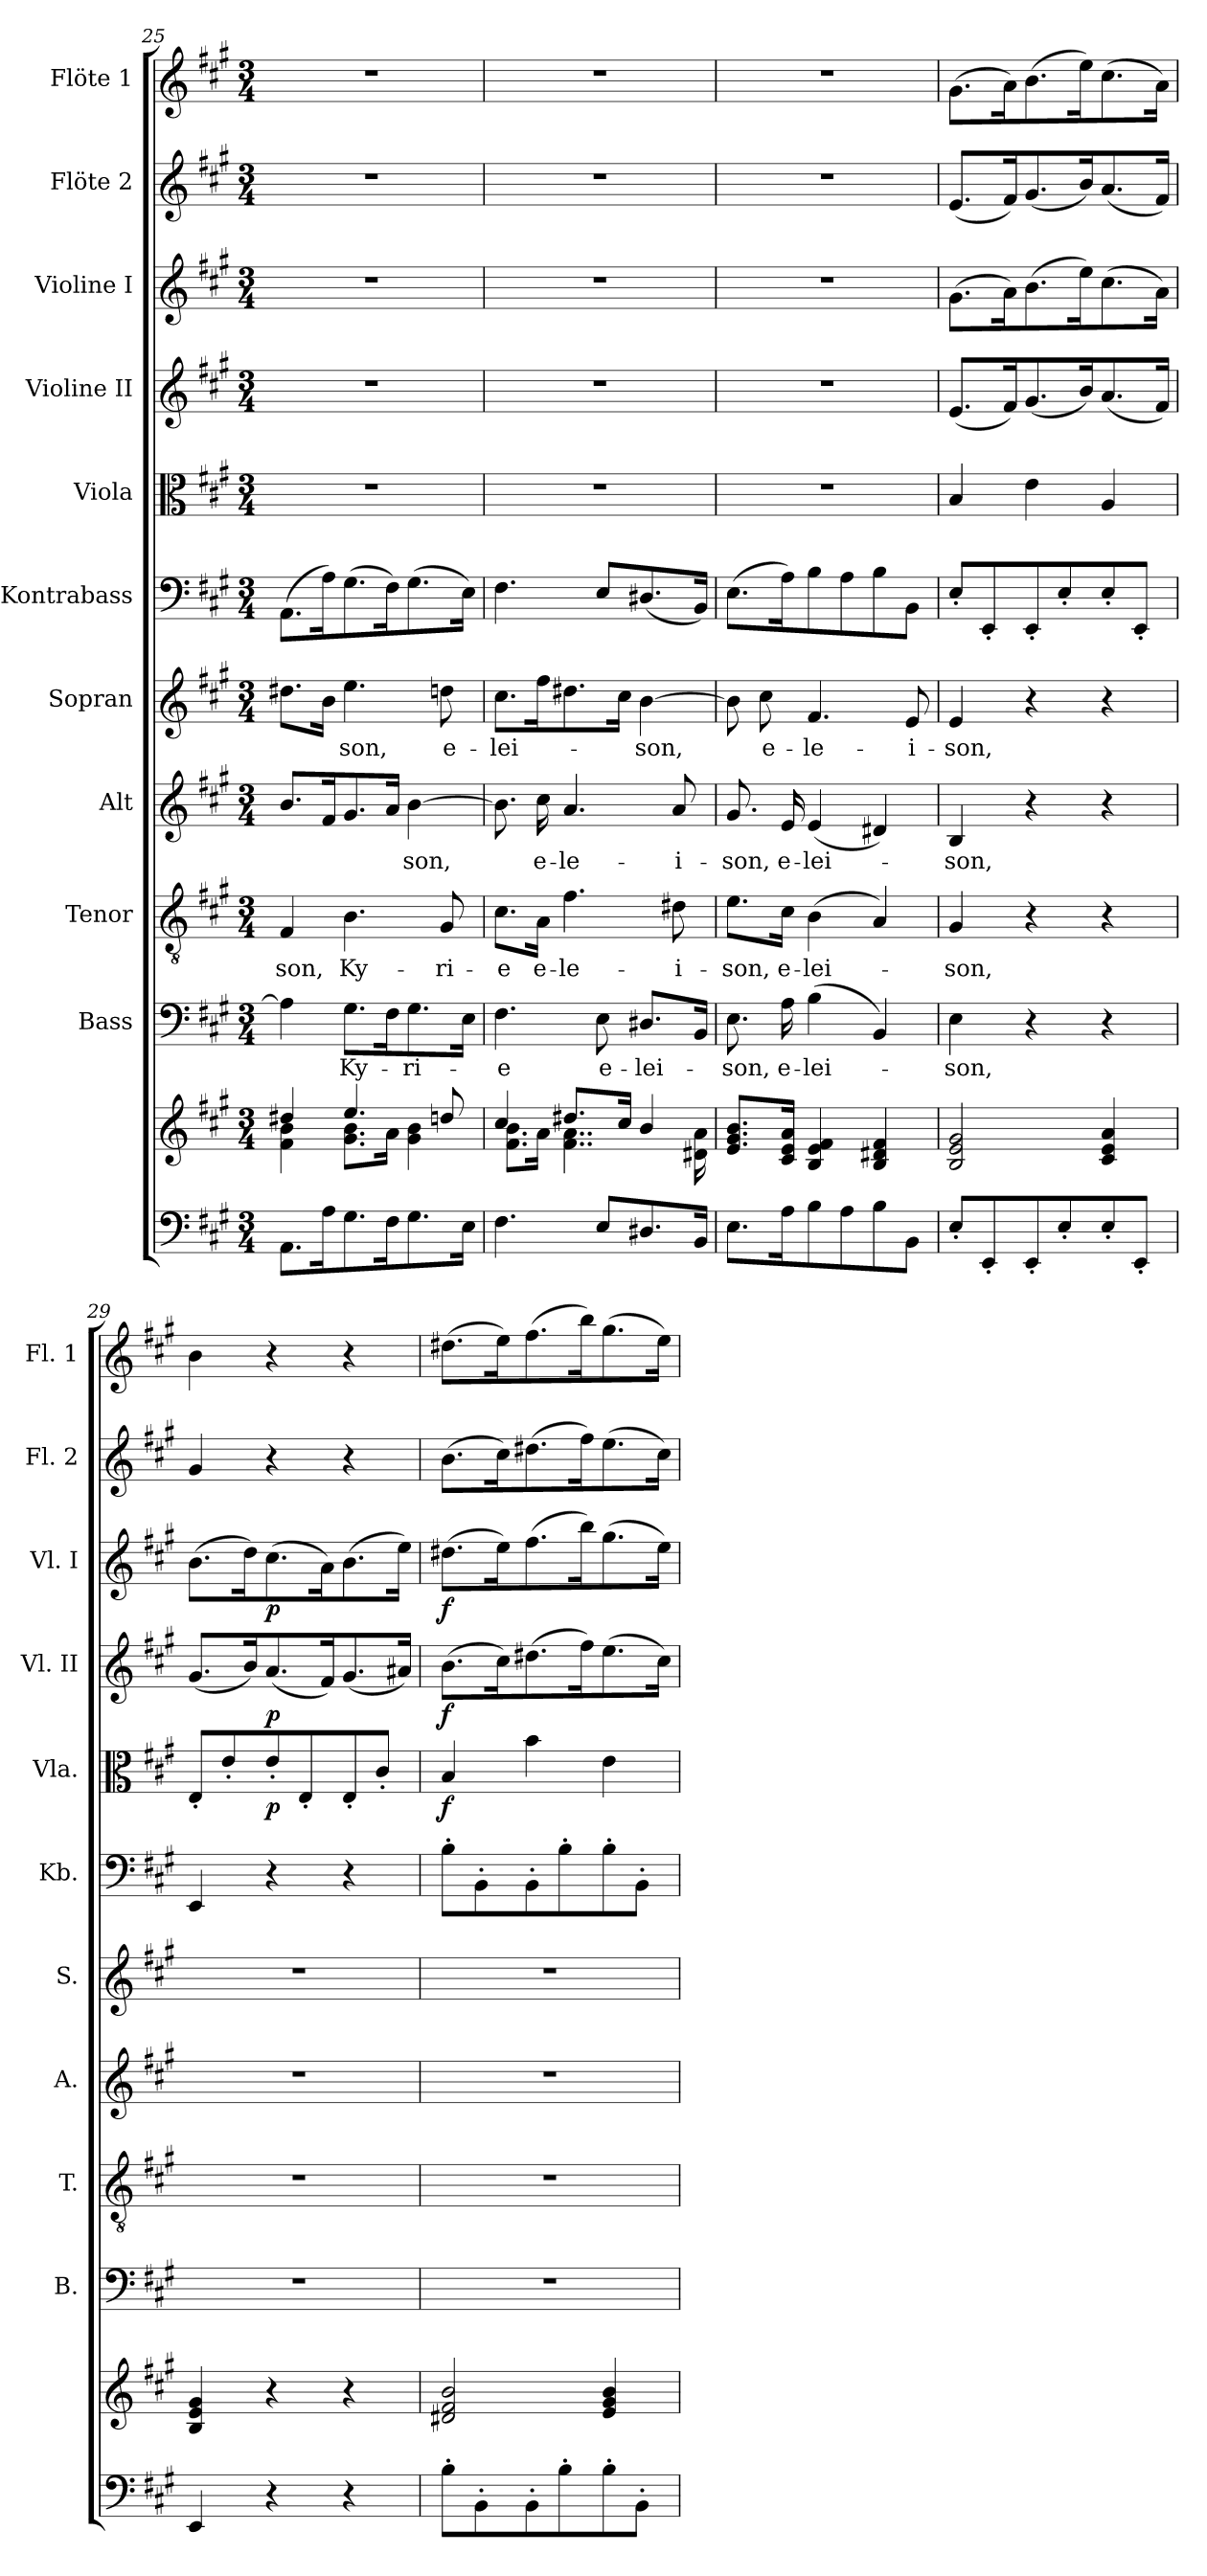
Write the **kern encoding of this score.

**kern	**kern	**kern	**text	**kern	**text	**kern	**text	**kern	**text	**kern	**kern	**dynam	**kern	**dynam	**kern	**dynam	**kern	**kern
*part11	*part11	*part10	*part10	*part9	*part9	*part8	*part8	*part7	*part7	*part6	*part5	*part5	*part4	*part4	*part3	*part3	*part2	*part1
*staff12	*staff11	*staff10	*staff10	*staff9	*staff9	*staff8	*staff8	*staff7	*staff7	*staff6	*staff5	*staff5	*staff4	*staff4	*staff3	*staff3	*staff2	*staff1
*	*	*I"Bass	*	*I"Tenor	*	*I"Alt	*	*I"Sopran	*	*I"Kontrabass	*I"Viola	*	*I"Violine II	*	*I"Violine I	*	*I"Flöte 2	*I"Flöte 1
*	*	*I'B.	*	*I'T.	*	*I'A.	*	*I'S.	*	*I'Kb.	*I'Vla.	*	*I'Vl. II	*	*I'Vl. I	*	*I'Fl. 2	*I'Fl. 1
*clefF4	*clefG2	*clefF4	*	*clefGv2	*	*clefG2	*	*clefG2	*	*clefF4	*clefC3	*	*clefG2	*	*clefG2	*	*clefG2	*clefG2
*	*	*	*	*	*	*	*	*	*	*ITrd7c12	*	*	*	*	*	*	*	*
*k[f#c#g#]	*k[f#c#g#]	*k[f#c#g#]	*	*k[f#c#g#]	*	*k[f#c#g#]	*	*k[f#c#g#]	*	*k[f#c#g#]	*k[f#c#g#]	*	*k[f#c#g#]	*	*k[f#c#g#]	*	*k[f#c#g#]	*k[f#c#g#]
*A:	*A:	*A:	*	*A:	*	*A:	*	*A:	*	*A:	*A:	*	*A:	*	*A:	*	*A:	*A:
*M3/4	*M3/4	*M3/4	*	*M3/4	*	*M3/4	*	*M3/4	*	*M3/4	*M3/4	*	*M3/4	*	*M3/4	*	*M3/4	*M3/4
=25	=25	=25	=25	=25	=25	=25	=25	=25	=25	=25	=25	=25	=25	=25	=25	=25	=25	=25
*	*^	*	*	*	*	*	*	*	*	*	*	*	*	*	*	*	*	*
!	!	!	!	!	!	!LO:LY:b	!	!	!	!	!	!	!	!	!	!	!	!	!
8.AA\L	4dd#X/	4f#\ 4b\	4A\]	.	4F#/	-son,	8.b/L	.	8.dd#X\L	.	(>8.AAA\L	2.r	.	2.r	.	2.r	.	2.r	2.r
16A\k	.	.	.	.	.	.	16f#/k	.	16b\Jk	.	16AA\k)	.	.	.	.	.	.	.	.
!	!	!	!	!LO:LY:b	!	!LO:LY:b	!	!	!	!LO:LY:b	!	!	!	!	!	!	!	!	!
8.G#\	4.ee/	8.g#\ 8.b\L	8.G#\L	Ky-	4.B\	Ky-	8.g#/	.	4.ee\	-son,	(>8.GG#\	.	.	.	.	.	.	.	.
16F#\k	.	16a\Jk	16F#\k	.	.	.	16a/Jk	.	.	.	16FF#\k)	.	.	.	.	.	.	.	.
!	!	!	!	!LO:LY:b	!	!	!	!LO:LY:b	!	!	!	!	!	!	!	!	!	!	!
8.G#\	.	4g#\ 4b\	8.G#\	-ri-	.	.	[4b\	-son,	.	.	(>8.GG#\	.	.	.	.	.	.	.	.
!	!	!	!	!	!	!LO:LY:b	!	!	!	!LO:LY:b	!	!	!	!	!	!	!	!	!
.	8ddn/	.	.	.	8G#/	-ri-	.	.	8ddn\	e-	.	.	.	.	.	.	.	.	.
16E\Jk	.	.	16E\Jk	.	.	.	.	.	.	.	16EE\Jk)	.	.	.	.	.	.	.	.
=26	=26	=26	=26	=26	=26	=26	=26	=26	=26	=26	=26	=26	=26	=26	=26	=26	=26	=26	=26
!	!	!	!	!LO:LY:b	!	!LO:LY:b	!	!	!	!LO:LY:b	!	!	!	!	!	!	!	!	!
4.F#\	4cc#/	8.f#\ 8.b\L	4.F#\	-e	8.c#\L	-e	8.b\]	.	8.cc#\L	-lei-	4.FF#\	2.r	.	2.r	.	2.r	.	2.r	2.r
!	!	!	!	!	!	!LO:LY:b	!	!LO:LY:b	!	!	!	!	!	!	!	!	!	!	!
.	.	16a\Jk	.	.	16A\Jk	e-	16cc#\	e-	16ff#\k	.	.	.	.	.	.	.	.	.	.
!	!	!	!	!	!	!LO:LY:b	!	!LO:LY:b	!	!	!	!	!	!	!	!	!	!	!
.	8.dd#X/L	4..f#\ 4..a\	.	.	4.f#\	-le-	4.a/	-le-	8.dd#X\	.	.	.	.	.	.	.	.	.	.
!	!	!	!	!LO:LY:b	!	!	!	!	!	!	!	!	!	!	!	!	!	!	!
8E/L	.	.	8E\	e-	.	.	.	.	.	.	8EE/L	.	.	.	.	.	.	.	.
.	16cc#/Jk	.	.	.	.	.	.	.	16cc#\Jk	.	.	.	.	.	.	.	.	.	.
!	!	!	!	!LO:LY:b	!	!	!	!	!	!LO:LY:b	!	!	!	!	!	!	!	!	!
8.D#X/	4b/	.	8.D#X/L	-lei-	.	.	.	.	[4b\	-son,	(<8.DD#X/	.	.	.	.	.	.	.	.
!	!	!	!	!	!	!LO:LY:b	!	!LO:LY:b	!	!	!	!	!	!	!	!	!	!	!
.	.	.	.	.	8d#X\	-i-	8a/	-i-	.	.	.	.	.	.	.	.	.	.	.
16BB/Jk	.	16d#X\ 16a\	16BB/Jk	.	.	.	.	.	.	.	16BBB/Jk)	.	.	.	.	.	.	.	.
=27	=27	=27	=27	=27	=27	=27	=27	=27	=27	=27	=27	=27	=27	=27	=27	=27	=27	=27	=27
!	!	!	!	!LO:LY:b	!	!LO:LY:b	!	!LO:LY:b	!	!	!	!	!	!	!	!	!	!	!
*	*v	*v	*	*	*	*	*	*	*	*	*	*	*	*	*	*	*	*	*
8.E\L	8.e/ 8.g#/ 8.b/L	8.E\	-son,	8.e\L	-son,	8.g#/	-son,	8b\]	.	(>8.EE\L	2.r	.	2.r	.	2.r	.	2.r	2.r
!	!	!	!	!	!	!	!	!	!LO:LY:b	!	!	!	!	!	!	!	!	!
.	.	.	.	.	.	.	.	8cc#\	e-	.	.	.	.	.	.	.	.	.
!	!	!	!LO:LY:b	!	!LO:LY:b	!	!LO:LY:b	!	!	!	!	!	!	!	!	!	!	!
16A\k	16c#/ 16e/ 16a/Jk	16A\	e-	16c#\Jk	e-	16e/	e-	.	.	16AA\k)	.	.	.	.	.	.	.	.
!	!	!	!LO:LY:b	!	!LO:LY:b	!	!LO:LY:b	!	!LO:LY:b	!	!	!	!	!	!	!	!	!
8B\	4B/ 4e/ 4f#/	(>4B\	-lei-	(>4B\	-lei-	(<4e/	-lei-	4.f#/	-le-	8BB\	.	.	.	.	.	.	.	.
8A\	.	.	.	.	.	.	.	.	.	8AA\	.	.	.	.	.	.	.	.
8B\	4B/ 4d#X/ 4f#/	4BB/)	.	4A/)	.	4d#X/)	.	.	.	8BB\	.	.	.	.	.	.	.	.
!	!	!	!	!	!	!	!	!	!LO:LY:b	!	!	!	!	!	!	!	!	!
8BB\J	.	.	.	.	.	.	.	8e/	-i-	8BBB\J	.	.	.	.	.	.	.	.
!!LO:PB:g=z
=28	=28	=28	=28	=28	=28	=28	=28	=28	=28	=28	=28	=28	=28	=28	=28	=28	=28	=28
!	!	!	!LO:LY:b	!	!LO:LY:b	!	!LO:LY:b	!	!LO:LY:b	!	!	!	!	!	!	!	!	!
8E'</L	2B/ 2e/ 2g#/	4E\	-son,	4G#/	-son,	4B/	-son,	4e/	-son,	8EE'</L	4B/	.	(<8.e/L	.	(>8.g#\L	.	(<8.e/L	(>8.g#\L
8EE'</	.	.	.	.	.	.	.	.	.	8EEE'</	.	.	.	.	.	.	.	.
.	.	.	.	.	.	.	.	.	.	.	.	.	16f#/k)	.	16a\k)	.	16f#/k)	16a\k)
8EE'</	.	4r	.	4r	.	4r	.	4r	.	8EEE'</	4e\	.	(<8.g#/	.	(>8.b\	.	(<8.g#/	(>8.b\
8E'</	.	.	.	.	.	.	.	.	.	8EE'</	.	.	.	.	.	.	.	.
.	.	.	.	.	.	.	.	.	.	.	.	.	16b/k)	.	16ee\k)	.	16b/k)	16ee\k)
8E'</	4c#/ 4e/ 4a/	4r	.	4r	.	4r	.	4r	.	8EE'</	4A/	.	(<8.a/	.	(>8.cc#\	.	(<8.a/	(>8.cc#\
8EE'</J	.	.	.	.	.	.	.	.	.	8EEE'</J	.	.	.	.	.	.	.	.
.	.	.	.	.	.	.	.	.	.	.	.	.	16f#/Jk)	.	16a\Jk)	.	16f#/Jk)	16a\Jk)
=29	=29	=29	=29	=29	=29	=29	=29	=29	=29	=29	=29	=29	=29	=29	=29	=29	=29	=29
4EE/	4B/ 4e/ 4g#/	2.r	.	2.r	.	2.r	.	2.r	.	4EEE/	8E'</L	.	(<8.g#/L	.	(>8.b\L	.	4g#/	4b\
.	.	.	.	.	.	.	.	.	.	.	8e'</	.	.	.	.	.	.	.
.	.	.	.	.	.	.	.	.	.	.	.	.	16b/k)	.	16dd\k)	.	.	.
!	!	!	!	!	!	!	!	!	!	!	!	!LO:DY:b	!	!LO:DY:b	!	!LO:DY:b	!	!
4r	4r	.	.	.	.	.	.	.	.	4r	8e'</	p	(<8.a/	p	(>8.cc#\	p	4r	4r
.	.	.	.	.	.	.	.	.	.	.	8E'</	.	.	.	.	.	.	.
.	.	.	.	.	.	.	.	.	.	.	.	.	16f#/k)	.	16a\k)	.	.	.
4r	4r	.	.	.	.	.	.	.	.	4r	8E'</	.	(<8.g#/	.	(>8.b\	.	4r	4r
.	.	.	.	.	.	.	.	.	.	.	8c#'</J	.	.	.	.	.	.	.
.	.	.	.	.	.	.	.	.	.	.	.	.	16a#X/Jk)	.	16ee\Jk)	.	.	.
=30	=30	=30	=30	=30	=30	=30	=30	=30	=30	=30	=30	=30	=30	=30	=30	=30	=30	=30
!	!	!	!	!	!	!	!	!	!	!	!	!LO:DY:b	!	!LO:DY:b	!	!LO:DY:b	!	!
8B'>\L	2d#X/ 2f#/ 2b/	2.r	.	2.r	.	2.r	.	2.r	.	8BB'>\L	4B/	f	(>8.b\L	f	(>8.dd#X\L	f	(>8.b\L	(>8.dd#X\L
8BB'>\	.	.	.	.	.	.	.	.	.	8BBB'>\	.	.	.	.	.	.	.	.
.	.	.	.	.	.	.	.	.	.	.	.	.	16cc#\k)	.	16ee\k)	.	16cc#\k)	16ee\k)
8BB'>\	.	.	.	.	.	.	.	.	.	8BBB'>\	4b\	.	(>8.dd#X\	.	(>8.ff#\	.	(>8.dd#X\	(>8.ff#\
8B'>\	.	.	.	.	.	.	.	.	.	8BB'>\	.	.	.	.	.	.	.	.
.	.	.	.	.	.	.	.	.	.	.	.	.	16ff#\k)	.	16bb\k)	.	16ff#\k)	16bb\k)
8B'>\	4e/ 4g#/ 4b/	.	.	.	.	.	.	.	.	8BB'>\	4e\	.	(>8.ee\	.	(>8.gg#\	.	(>8.ee\	(>8.gg#\
8BB'>\J	.	.	.	.	.	.	.	.	.	8BBB'>\J	.	.	.	.	.	.	.	.
.	.	.	.	.	.	.	.	.	.	.	.	.	16cc#\Jk)	.	16ee\Jk)	.	16cc#\Jk)	16ee\Jk)
=	=	=	=	=	=	=	=	=	=	=	=	=	=	=	=	=	=	=
*-	*-	*-	*-	*-	*-	*-	*-	*-	*-	*-	*-	*-	*-	*-	*-	*-	*-	*-
